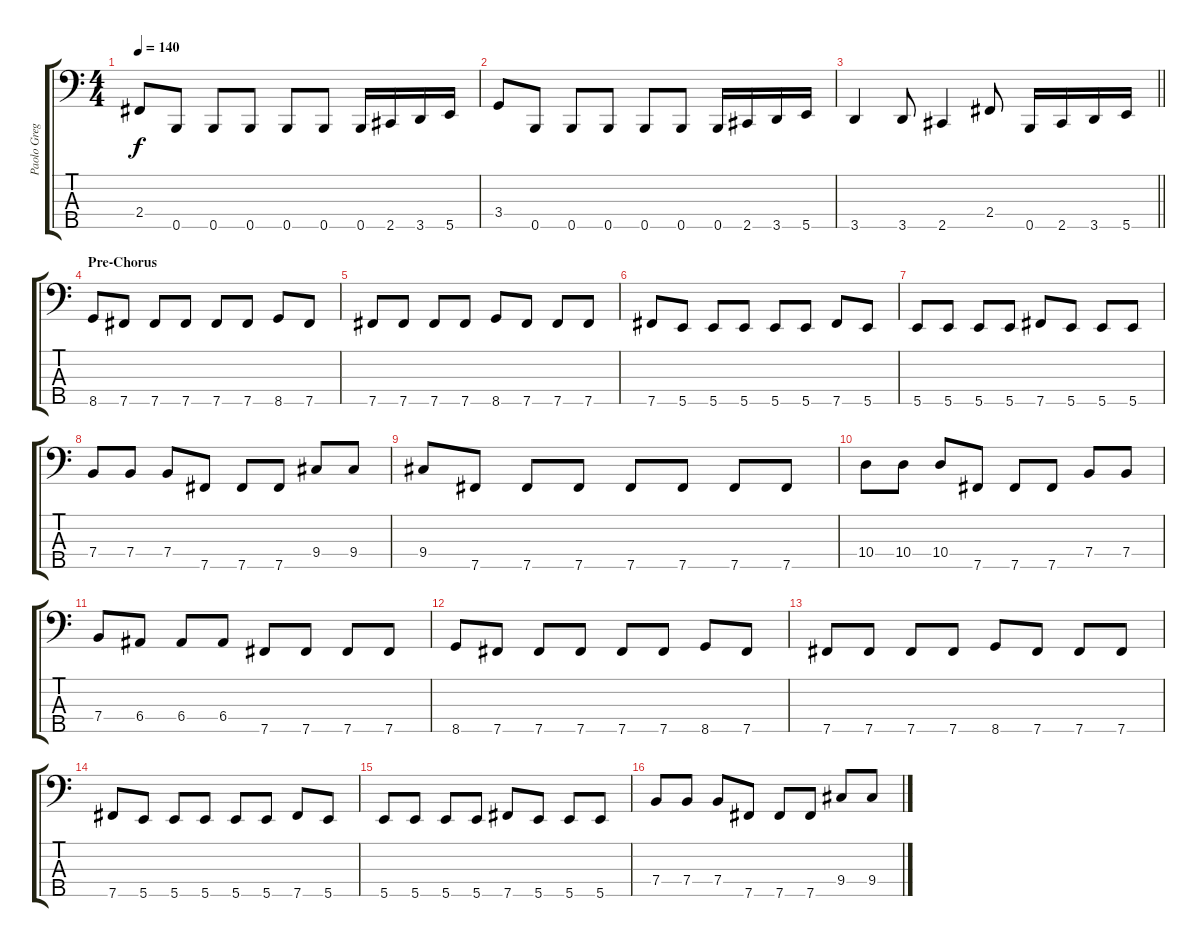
\track ("Paolo Gregoletto" "Paolo Greg") {instrument electricbasspick}
\staff {score tabs}
\tuning (G2 D2 A1 E1 B0) {hide}
\ts (4 4)
\tempo 140
\clef f4
\ks c
2.4.8{dy f} 0.5.8 0.5.8 0.5.8 0.5.8 0.5.8 0.5.16 2.5.16 3.5.16 5.5.16 |
3.4.8 0.5.8 0.5.8 0.5.8 0.5.8 0.5.8 0.5.16 2.5.16 3.5.16 5.5.16 |
\barLineRight lightlight
3.5.4 3.5.8 2.5.4 2.4.8 0.5.16 2.5.16 3.5.16 5.5.16 |
\section ("" "Pre-Chorus")
8.5.8 7.5.8 7.5.8 7.5.8 7.5.8 7.5.8 8.5.8 7.5.8 |
7.5.8 7.5.8 7.5.8 7.5.8 8.5.8 7.5.8 7.5.8 7.5.8 |
7.5.8 5.5.8 5.5.8 5.5.8 5.5.8 5.5.8 7.5.8 5.5.8 |
5.5.8 5.5.8 5.5.8 5.5.8 7.5.8 5.5.8 5.5.8 5.5.8 |
7.4.8 7.4.8 7.4.8 7.5.8 7.5.8 7.5.8 9.4.8 9.4.8 |
9.4.8 7.5.8 7.5.8 7.5.8 7.5.8 7.5.8 7.5.8 7.5.8 |
10.4.8 10.4.8 10.4.8 7.5.8 7.5.8 7.5.8 7.4.8 7.4.8 |
7.4.8 6.4.8 6.4.8 6.4.8 7.5.8 7.5.8 7.5.8 7.5.8 |
8.5.8 7.5.8 7.5.8 7.5.8 7.5.8 7.5.8 8.5.8 7.5.8 |
7.5.8 7.5.8 7.5.8 7.5.8 8.5.8 7.5.8 7.5.8 7.5.8 |
7.5.8 5.5.8 5.5.8 5.5.8 5.5.8 5.5.8 7.5.8 5.5.8 |
5.5.8 5.5.8 5.5.8 5.5.8 7.5.8 5.5.8 5.5.8 5.5.8 |
7.4.8 7.4.8 7.4.8 7.5.8 7.5.8 7.5.8 9.4.8 9.4.8
